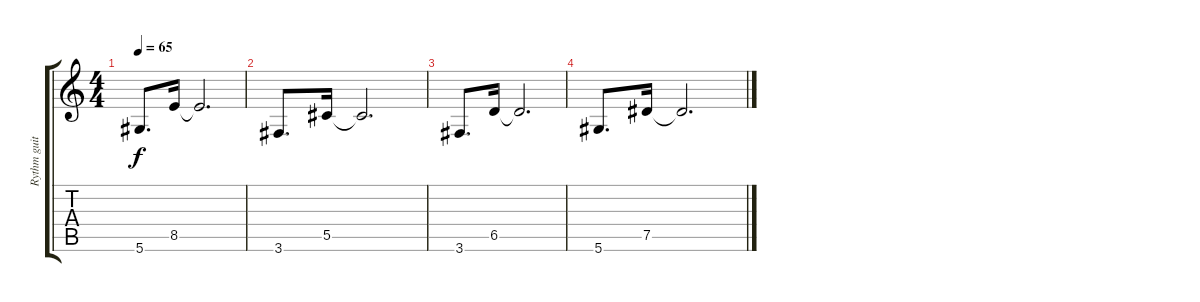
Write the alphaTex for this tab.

\track ("Rythm guitar" "Rythm guit") {instrument electricguitarclean}
\staff {score tabs}
\tuning (Eb4 Bb3 Gb3 Db3 Ab2 Eb2) {hide}
\ts (4 4)
\tempo 65
\clef g2
\ks c
5.6.8{d dy f} 8.5.16 8.5{t}.2{d} |
3.6.8{d} 5.5.16 5.5{t}.2{d} |
3.6.8{d} 6.5.16 6.5{t}.2{d} |
5.6.8{d} 7.5.16 7.5{t}.2{d}
